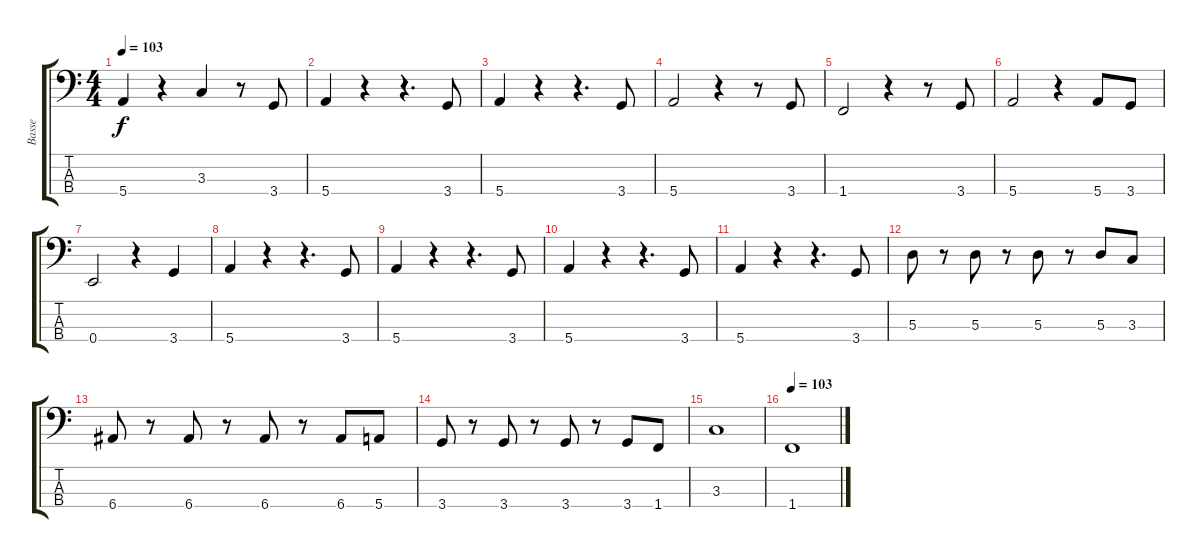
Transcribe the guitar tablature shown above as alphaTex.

\track ("Basse" "Basse") {instrument electricbassfinger}
\staff {score tabs}
\tuning (G2 D2 A1 E1) {hide}
\ts (4 4)
\tempo 103
\clef f4
\ks c
5.4.4{dy f} r.4 3.3.4 r.8 3.4.8 |
5.4.4 r.4 r.4{d} 3.4.8 |
5.4.4 r.4 r.4{d} 3.4.8 |
5.4.2 r.4 r.8 3.4.8 |
1.4.2 r.4 r.8 3.4.8 |
5.4.2 r.4 5.4.8 3.4.8 |
0.4.2 r.4 3.4.4 |
5.4.4 r.4 r.4{d} 3.4.8 |
5.4.4 r.4 r.4{d} 3.4.8 |
5.4.4 r.4 r.4{d} 3.4.8 |
5.4.4 r.4 r.4{d} 3.4.8 |
5.3.8 r.8 5.3.8 r.8 5.3.8 r.8 5.3.8 3.3.8 |
6.4.8 r.8 6.4.8 r.8 6.4.8 r.8 6.4.8 5.4.8 |
3.4.8 r.8 3.4.8 r.8 3.4.8 r.8 3.4.8 1.4.8 |
3.3.1 |
\tempo 103
1.4.1
